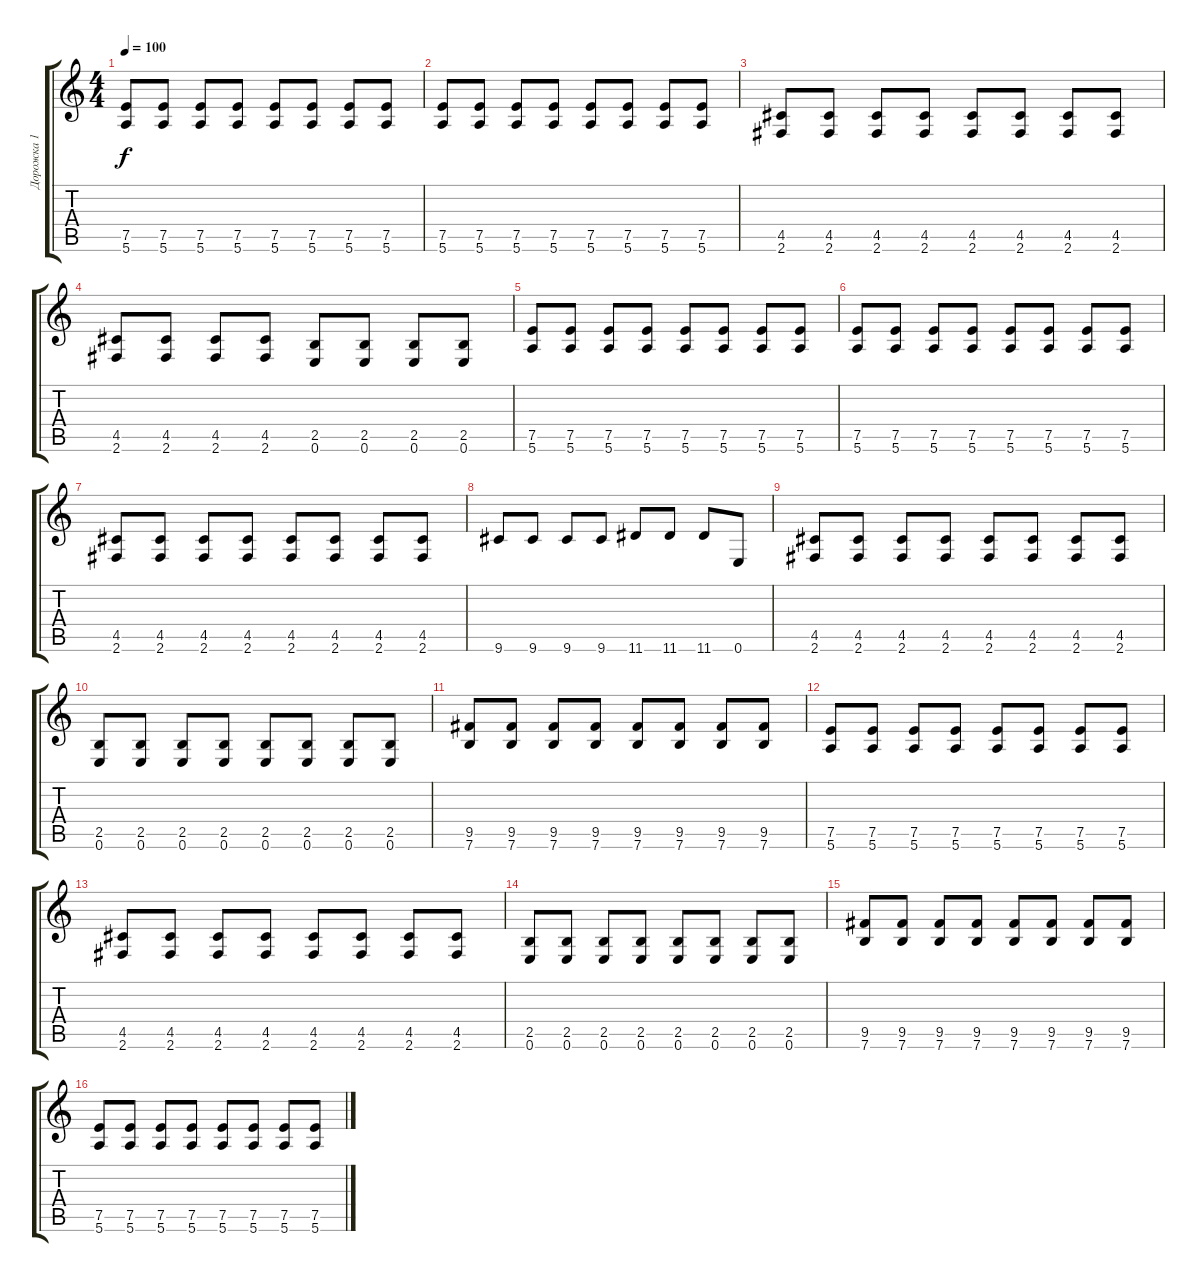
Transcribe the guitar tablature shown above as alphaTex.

\track ("Дорожка 1" "Дорожка 1") {instrument electricguitarclean}
\staff {score tabs}
\tuning (E4 B3 G3 D3 A2 E2) {hide}
\ts (4 4)
\tempo 100
\clef g2
\ks c
(7.5 5.6).8{dy f} (7.5 5.6).8 (7.5 5.6).8 (7.5 5.6).8 (7.5 5.6).8 (7.5 5.6).8 (7.5 5.6).8 (7.5 5.6).8 |
(7.5 5.6).8 (7.5 5.6).8 (7.5 5.6).8 (7.5 5.6).8 (7.5 5.6).8 (7.5 5.6).8 (7.5 5.6).8 (7.5 5.6).8 |
(4.5 2.6).8 (4.5 2.6).8 (4.5 2.6).8 (4.5 2.6).8 (4.5 2.6).8 (4.5 2.6).8 (4.5 2.6).8 (4.5 2.6).8 |
(4.5 2.6).8 (4.5 2.6).8 (4.5 2.6).8 (4.5 2.6).8 (2.5 0.6).8 (2.5 0.6).8 (2.5 0.6).8 (2.5 0.6).8 |
(7.5 5.6).8 (7.5 5.6).8 (7.5 5.6).8 (7.5 5.6).8 (7.5 5.6).8 (7.5 5.6).8 (7.5 5.6).8 (7.5 5.6).8 |
(7.5 5.6).8 (7.5 5.6).8 (7.5 5.6).8 (7.5 5.6).8 (7.5 5.6).8 (7.5 5.6).8 (7.5 5.6).8 (7.5 5.6).8 |
(4.5 2.6).8 (4.5 2.6).8 (4.5 2.6).8 (4.5 2.6).8 (4.5 2.6).8 (4.5 2.6).8 (4.5 2.6).8 (4.5 2.6).8 |
9.6.8 9.6.8 9.6.8 9.6.8 11.6.8 11.6.8 11.6.8 0.6.8 |
(4.5 2.6).8 (4.5 2.6).8 (4.5 2.6).8 (4.5 2.6).8 (4.5 2.6).8 (4.5 2.6).8 (4.5 2.6).8 (4.5 2.6).8 |
(2.5 0.6).8 (2.5 0.6).8 (2.5 0.6).8 (2.5 0.6).8 (2.5 0.6).8 (2.5 0.6).8 (2.5 0.6).8 (2.5 0.6).8 |
(9.5 7.6).8 (9.5 7.6).8 (9.5 7.6).8 (9.5 7.6).8 (9.5 7.6).8 (9.5 7.6).8 (9.5 7.6).8 (9.5 7.6).8 |
(7.5 5.6).8 (7.5 5.6).8 (7.5 5.6).8 (7.5 5.6).8 (7.5 5.6).8 (7.5 5.6).8 (7.5 5.6).8 (7.5 5.6).8 |
(4.5 2.6).8 (4.5 2.6).8 (4.5 2.6).8 (4.5 2.6).8 (4.5 2.6).8 (4.5 2.6).8 (4.5 2.6).8 (4.5 2.6).8 |
(2.5 0.6).8 (2.5 0.6).8 (2.5 0.6).8 (2.5 0.6).8 (2.5 0.6).8 (2.5 0.6).8 (2.5 0.6).8 (2.5 0.6).8 |
(9.5 7.6).8 (9.5 7.6).8 (9.5 7.6).8 (9.5 7.6).8 (9.5 7.6).8 (9.5 7.6).8 (9.5 7.6).8 (9.5 7.6).8 |
(7.5 5.6).8 (7.5 5.6).8 (7.5 5.6).8 (7.5 5.6).8 (7.5 5.6).8 (7.5 5.6).8 (7.5 5.6).8 (7.5 5.6).8
